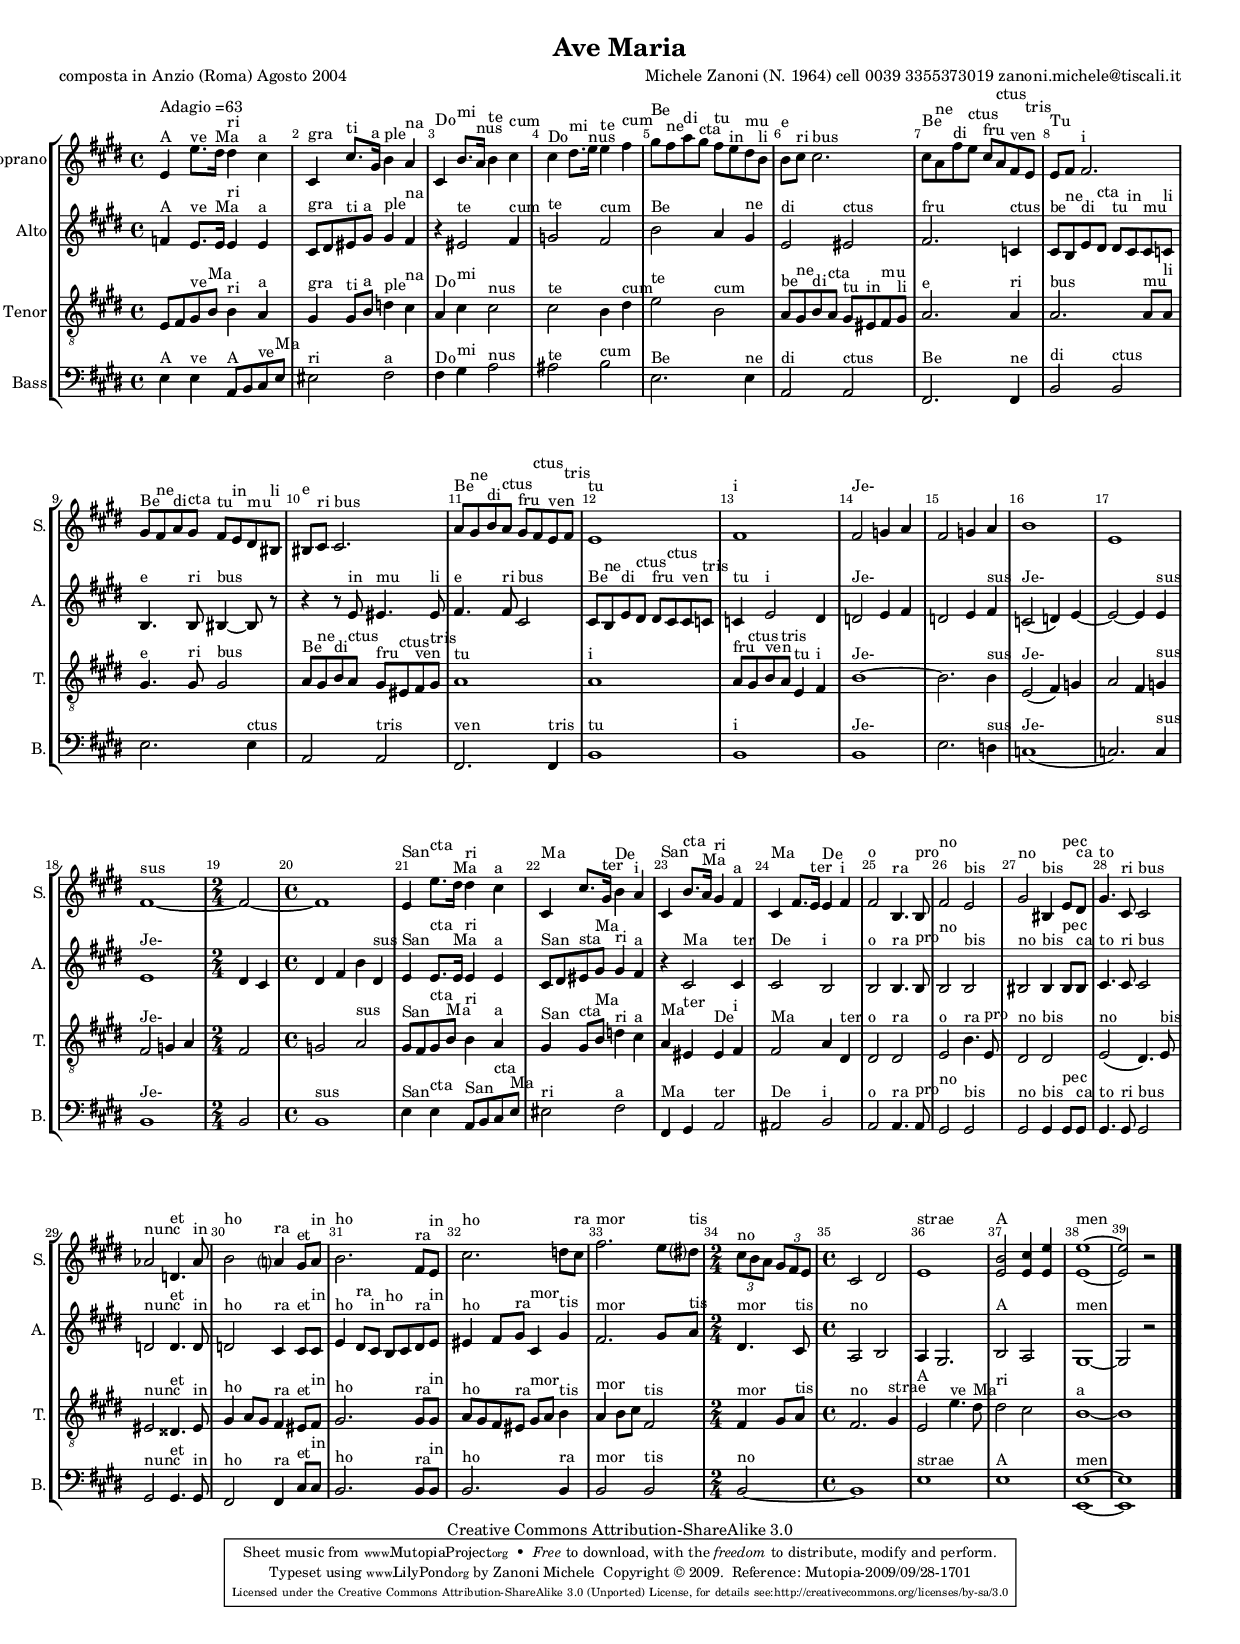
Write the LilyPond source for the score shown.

%=============================================
%   created by MuseScore Version: 0.9.5
%          giovedì 24 settembre 2009
%=============================================

\version "2.12.0"

%#(set-default-paper-size "a4")

\paper {
  line-width    = 190\mm
  left-margin   = 10\mm
  top-margin    = 10\mm
  bottom-margin = 20\mm
  indent = 0 \mm 
  %%set to ##t if your score is less than one page: 
  ragged-last-bottom = ##f 
  ragged-bottom = ##f  
  }

\header {
    title = "Ave Maria"
    poet = "composta in Anzio (Roma) Agosto 2004
"
    composer = "Michele Zanoni (N. 1964)
cell 0039 3355373019
zanoni.michele@tiscali.it"

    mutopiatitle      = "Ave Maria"
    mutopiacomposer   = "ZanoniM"
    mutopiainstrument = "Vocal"
    date              = "Anzio (Rome)  2004"
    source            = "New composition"
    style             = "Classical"
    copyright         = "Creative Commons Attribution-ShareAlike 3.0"
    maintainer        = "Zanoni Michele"
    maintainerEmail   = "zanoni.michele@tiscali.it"
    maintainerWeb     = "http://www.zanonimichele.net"

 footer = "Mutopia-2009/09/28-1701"
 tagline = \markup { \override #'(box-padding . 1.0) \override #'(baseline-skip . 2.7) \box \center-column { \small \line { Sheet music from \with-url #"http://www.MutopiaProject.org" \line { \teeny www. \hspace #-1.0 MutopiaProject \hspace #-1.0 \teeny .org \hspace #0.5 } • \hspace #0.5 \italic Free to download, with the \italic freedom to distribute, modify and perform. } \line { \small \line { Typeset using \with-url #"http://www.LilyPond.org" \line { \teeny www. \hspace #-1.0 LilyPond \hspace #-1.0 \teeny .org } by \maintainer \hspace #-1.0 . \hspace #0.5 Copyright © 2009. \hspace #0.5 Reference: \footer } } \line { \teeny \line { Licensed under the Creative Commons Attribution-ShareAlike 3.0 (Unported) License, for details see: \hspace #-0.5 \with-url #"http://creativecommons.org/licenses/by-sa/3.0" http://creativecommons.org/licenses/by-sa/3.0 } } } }
    }

ASvoiceAA = \relative c'{
    \set Staff.instrumentName = #"Soprano"
    \set Staff.shortInstrumentName = #"S."
    \clef treble
    %staffkeysig
    \key e \major 
        %barkeysig: 
        \key e \major 
%bartimesig: 
    \time 4/4 
    e4 ^\markup {}^\markup {Adagio    =63}^\markup {A}e'8. ^\markup {ve
}dis16 ^\markup {Ma}dis4 ^\markup {ri
}cis ^\markup {a} | % 1
    cis, ^\markup {gra}cis'8. ^\markup {ti}gis16 ^\markup {a}b4 ^\markup {ple}a ^\markup {na} | % 2
    cis, ^\markup {Do}b'8. ^\markup {mi}a16 ^\markup {nus}b4 ^\markup {te}cis ^\markup {cum} | % 3
    cis ^\markup {Do}dis8. ^\markup {mi}e16 ^\markup {nus}e4 ^\markup {te}fis ^\markup {cum} | % 4
    gis8 ^\markup {}^\markup {Be}fis ^\markup {ne}a ^\markup {di}gis ^\markup {cta}fis ^\markup {tu}e ^\markup {in}dis ^\markup {mu}b ^\markup {li} | % 5
    b ^\markup {e}cis ^\markup {ri}cis2. ^\markup {bus} | % 6
    cis8 ^\markup {Be}a ^\markup {ne}fis' ^\markup {di}e ^\markup {ctus}cis ^\markup {fru}a ^\markup {ctus}fis ^\markup {ven}e ^\markup {tris} | % 7
    e ^\markup {Tu}fis fis2. ^\markup {i} | % 8
    gis8 ^\markup {Be}fis ^\markup {ne}a ^\markup {di}gis ^\markup {cta}fis ^\markup {tu}e ^\markup {in}dis ^\markup {mu}bis ^\markup {li} | % 9
    bis ^\markup {e}cis ^\markup {ri}cis2. ^\markup {bus} | % 10
    a'8 ^\markup {Be}gis ^\markup {ne}b ^\markup {di}a ^\markup {ctus}gis ^\markup {fru}fis ^\markup {ctus}e ^\markup {ven}fis ^\markup {tris} | % 11
    e1 ^\markup {tu} | % 12
    fis ^\markup {i} | % 13
    fis2 ^\markup {Je-}g4 a  | % 14
    fis2 ^\markup {}g4 a  | % 15
    b1  | % 16
    e,  | % 17
    fis~ ^\markup {sus} | % 18
    %bartimesig: 
    \time 2/4 
    fis2~  | % 19
    %bartimesig: 
    \time 4/4 
    fis1  | % 20
    e4 ^\markup {San }e'8. ^\markup {cta }dis16 ^\markup {Ma}dis4 ^\markup {ri}cis ^\markup {a} | % 21
    cis, ^\markup {Ma}cis'8. gis16 ^\markup {ter}b4 ^\markup {De}a ^\markup {i} | % 22
    cis, ^\markup {San}b'8. ^\markup {cta}a16 ^\markup {Ma}gis4 ^\markup {ri}fis ^\markup {a} | % 23
    cis ^\markup {Ma}fis8. e16 ^\markup {ter}e4 ^\markup {De}fis ^\markup {i} | % 24
    fis2 ^\markup {o}b,4. ^\markup {ra}b8 ^\markup {pro} | % 25
    fis'2 ^\markup {no}e ^\markup {bis} | % 26
    gis ^\markup {no}bis,4 ^\markup {bis}e8 ^\markup {pec}dis ^\markup {ca} | % 27
    gis4. ^\markup {to}cis,8 ^\markup {ri}cis2 ^\markup {bus} | % 28
    aes' ^\markup {nunc}d,4. ^\markup {et}aes'8 ^\markup {in} | % 29
    b2 ^\markup {ho}a4 ^\markup {ra}gis8 ^\markup {et}a ^\markup {in} | % 30
    b2. ^\markup {ho}fis8 ^\markup {ra}e ^\markup {in} | % 31
    cis'2. ^\markup {ho}d8 cis ^\markup {ra} | % 32
    fis2. ^\markup {mor}e8 dis ^\markup {tis} | % 68
    %bartimesig: 
    \time 2/4 
    \times 2/3{cis8 ^\markup {no}b a }  \times 2/3{gis fis e }   | % 68
    %bartimesig: 
    \time 4/4 
    cis2 dis  | % 69
    e1 ^\markup {strae} | % 70
    <e b'>2 ^\markup {A}<e cis'>4 <e e'>  | % 71
    <e e'>1~ ^\markup {men} | % 72
    <e e'>2 r \bar "|." 
}% end of last bar in partorvoice

 

AAvoiceBA = \relative c'{
    \set Staff.instrumentName = #"Alto"
    \set Staff.shortInstrumentName = #"A."
    \clef treble
    %staffkeysig
    \key e \major 
        %barkeysig: 
        \key e \major 
%bartimesig: 
    \time 4/4 
    f4 ^\markup {}^\markup {A}e8. ^\markup {ve}e16 ^\markup {Ma}e4 ^\markup {ri}e ^\markup {a} | % 1
    cis8 ^\markup {gra}dis eis ^\markup {ti}gis ^\markup {a}gis4 ^\markup {ple}fis ^\markup {na} | % 2
    r eis2 ^\markup {te}fis4 ^\markup {cum} | % 3
    g2 ^\markup {te}fis ^\markup {cum} | % 4
    b ^\markup {Be}a4 gis ^\markup {ne} | % 5
    e2 ^\markup {}^\markup {di}eis ^\markup {}^\markup {ctus} | % 6
    fis2. ^\markup {}^\markup {fru}c4 ^\markup {ctus} | % 7
    cis8 ^\markup {be}b ^\markup {ne}e ^\markup {di}dis ^\markup {cta}dis ^\markup {tu}cis ^\markup {in}cis ^\markup {mu}c ^\markup {li} | % 8
    b4. ^\markup {e}b8 ^\markup {ri}bis4~ ^\markup {bus}bis8 r  | % 9
    r4 r8 e ^\markup {in}eis4. ^\markup {mu}eis8 ^\markup {li} | % 10
    fis4. ^\markup {e}fis8 ^\markup {ri}cis2 ^\markup {bus} | % 11
    cis8 ^\markup {Be}b ^\markup {ne}e ^\markup {di}dis ^\markup {ctus}dis ^\markup {fru}cis ^\markup {ctus}cis ^\markup {ven}c ^\markup {tris} | % 12
    c4 ^\markup {tu}e2 ^\markup {i}dis4  | % 13
    d2 ^\markup {Je-}e4 fis  | % 14
    d2 e4 fis ^\markup {sus} | % 15
    c2( ^\markup {Je-}d4) e~  | % 16
    e2~ e4 e ^\markup {sus} | % 17
    e1 ^\markup {Je-} | % 18
    %bartimesig: 
    \time 2/4 
    dis4 cis  | % 19
    %bartimesig: 
    \time 4/4 
    dis4 fis b dis, ^\markup {sus} | % 20
    e ^\markup {San}e8. ^\markup {cta}e16 ^\markup {Ma}e4 ^\markup {ri}e ^\markup {a} | % 21
    cis8 ^\markup {San}dis eis ^\markup {sta}gis ^\markup {Ma}gis4 ^\markup {ri}fis ^\markup {a} | % 22
    r cis2 ^\markup {Ma}cis4 ^\markup {ter} | % 23
    cis2 ^\markup {De}b ^\markup {i} | % 24
    b ^\markup {o}b4. ^\markup {ra}b8 ^\markup {pro} | % 25
    b2 ^\markup {no}b ^\markup {bis} | % 26
    bis ^\markup {no}bis4 ^\markup {bis}bis8 ^\markup {pec}bis ^\markup {ca} | % 27
    cis4. ^\markup {to}cis8 ^\markup {ri}cis2 ^\markup {bus} | % 28
    d ^\markup {nunc}d4. ^\markup {et}d8 ^\markup {in} | % 29
    d2 ^\markup {ho}cis4 ^\markup {ra}cis8 ^\markup {et}cis ^\markup {in} | % 30
    e4 ^\markup {ho}dis8 ^\markup {ra}cis ^\markup {in}b ^\markup {ho}cis dis ^\markup {ra}e ^\markup {in} | % 31
    eis4 ^\markup {ho}fis8 gis ^\markup {ra}cis,4 ^\markup {mor}gis' ^\markup {tis} | % 32
    fis2. ^\markup {mor}gis8 a ^\markup {tis} | % 68
    %bartimesig: 
    \time 2/4 
    dis,4. ^\markup {mor}cis8 ^\markup {tis} | % 68
    %bartimesig: 
    \time 4/4 
    a2 ^\markup {no}b  | % 69
    a4 gis2. ^\markup {} | % 70
    b2 ^\markup {A}a  | % 71
    gis1~ ^\markup {men} | % 72
    gis2 r \bar "|." 
}% end of last bar in partorvoice

 

ATvoiceCA = \relative c{
    \set Staff.instrumentName = #"Tenor"
    \set Staff.shortInstrumentName = #"T."
    \clef "treble_8"
    %staffkeysig
    \key e \major 
    \clef "treble_8"
    %barkeysig: 
        \key e \major 
%bartimesig: 
    \time 4/4 
    e8 ^\markup {}fis gis ^\markup {ve}b ^\markup {Ma}b4 ^\markup {ri}a ^\markup {a} | % 1
    gis ^\markup {gra}gis8 ^\markup {ti}b ^\markup {a}d4 ^\markup {ple}cis ^\markup {na} | % 2
    a ^\markup {Do}cis ^\markup {mi}cis2 ^\markup {nus} | % 3
    cis ^\markup {te}b4 dis ^\markup {cum} | % 4
    e2 ^\markup {te}b ^\markup {cum} | % 5
    a8 ^\markup {be}gis ^\markup {ne}b ^\markup {di}a ^\markup {cta}gis ^\markup {tu}eis ^\markup {in}fis ^\markup {mu}gis ^\markup {li} | % 6
    a2. ^\markup {e}a4 ^\markup {ri} | % 7
    a2. ^\markup {bus}a8 ^\markup {mu}a ^\markup {li} | % 8
    gis4. ^\markup {e}gis8 ^\markup {ri}gis2 ^\markup {bus} | % 9
    a8 ^\markup {Be}gis ^\markup {ne}b ^\markup {di}a ^\markup {ctus}gis ^\markup {fru}eis ^\markup {ctus}fis ^\markup {ven}gis ^\markup {tris} | % 10
    a1 ^\markup {tu} | % 11
    a ^\markup {i} | % 12
    a8 ^\markup {fru}gis ^\markup {ctus}b ^\markup {ven}a ^\markup {tris}e4 ^\markup {tu}fis ^\markup {i} | % 13
    b1~ ^\markup {Je-} | % 14
    b2. b4 ^\markup {sus} | % 15
    e,2( ^\markup {Je-}fis4) g  | % 16
    a2 fis4 g ^\markup {sus} | % 17
    fis2 ^\markup {Je-}g4 a  | % 18
    %bartimesig: 
    \time 2/4 
    fis2  | % 19
    %bartimesig: 
    \time 4/4 
    g2 a ^\markup {sus} | % 20
    gis8 ^\markup {San}fis gis ^\markup {cta}b ^\markup {Ma}b4 ^\markup {ri}a ^\markup {a} | % 21
    gis ^\markup {San}gis8 ^\markup {cta}b ^\markup {Ma}d4 ^\markup {ri}cis ^\markup {a} | % 22
    a ^\markup {Ma}eis ^\markup {ter}eis ^\markup {De}fis ^\markup {i} | % 23
    fis2 ^\markup {Ma}a4 dis, ^\markup {ter} | % 24
    dis2 ^\markup {o}dis ^\markup {ra} | % 25
    e ^\markup {o}b'4. ^\markup {ra}e,8 ^\markup {pro} | % 26
    dis2 ^\markup {no}dis ^\markup {bis} | % 27
    e( ^\markup {no}dis4.) e8 ^\markup {bis} | % 28
    eis2 ^\markup {nunc}disis4. ^\markup {et}eis8 ^\markup {in} | % 29
    gis4 ^\markup {ho}a8 gis fis4 ^\markup {ra}eis8 ^\markup {et}fis ^\markup {in} | % 30
    gis2. ^\markup {ho}gis8 ^\markup {ra}gis ^\markup {in} | % 31
    a ^\markup {ho}gis fis eis ^\markup {ra}gis ^\markup {mor}a b4 ^\markup {tis} | % 32
    a ^\markup {mor}b8 cis fis,2 ^\markup {tis} | % 68
    %bartimesig: 
    \time 2/4 
    fis4 ^\markup {mor}gis8 a ^\markup {tis} | % 68
    %bartimesig: 
    \time 4/4 
    fis2. ^\markup {no}gis4 ^\markup {strae} | % 69
    e2 ^\markup {A}e'4. ^\markup {ve}dis8 ^\markup {Ma} | % 70
    dis2 ^\markup {ri}cis  | % 71
    b1~ ^\markup {a} | % 72
    b \bar "|." 
}% end of last bar in partorvoice

 

ABvoiceDA = \relative c{
    \set Staff.instrumentName = #"Bass"
    \set Staff.shortInstrumentName = #"B."
    \clef bass
    %staffkeysig
    \key e \major 
        %barkeysig: 
        \key e \major 
%bartimesig: 
    \time 4/4 
    e4 ^\markup {A}e ^\markup {ve}a,8 ^\markup {A}b cis ^\markup {ve}e ^\markup {Ma} | % 1
    eis2 ^\markup {ri}fis ^\markup {a} | % 2
    fis4 ^\markup {Do}gis ^\markup {mi}a2 ^\markup {nus} | % 3
    ais ^\markup {te}b ^\markup {cum} | % 4
    e,2. ^\markup {Be}e4 ^\markup {ne} | % 5
    a,2 ^\markup {di}a ^\markup {ctus} | % 6
    fis2. ^\markup {Be}fis4 ^\markup {ne} | % 7
    b2 ^\markup {di}b ^\markup {ctus} | % 8
    e2. ^\markup {}e4 ^\markup {ctus} | % 9
    a,2 ^\markup {}a ^\markup {tris} | % 10
    fis2. ^\markup {ven}fis4 ^\markup {tris} | % 11
    b1 ^\markup {tu} | % 12
    b ^\markup {i} | % 13
    b ^\markup {Je-} | % 14
    e2. d4 ^\markup {sus} | % 15
    c1( ^\markup {Je-} | % 16
    c2.) c4 ^\markup {sus} | % 17
    b1 ^\markup {Je-} | % 18
    %bartimesig: 
    \time 2/4 
    b2  | % 19
    %bartimesig: 
    \time 4/4 
    b1 ^\markup {sus} | % 20
    e4 ^\markup {San }e ^\markup {cta}a,8 ^\markup {San}b cis ^\markup {cta}e ^\markup {Ma} | % 21
    eis2 ^\markup {ri}fis ^\markup {a} | % 22
    fis,4 ^\markup {Ma}gis a2 ^\markup {ter} | % 23
    ais ^\markup {De}b ^\markup {i} | % 24
    a ^\markup {o}a4. ^\markup {ra}a8 ^\markup {pro} | % 25
    gis2 ^\markup {no}gis ^\markup {bis} | % 26
    gis ^\markup {no}gis4 ^\markup {bis}gis8 ^\markup {pec}gis ^\markup {ca} | % 27
    gis4. ^\markup {to}gis8 ^\markup {ri}gis2 ^\markup {bus} | % 28
    gis ^\markup {nunc}gis4. ^\markup {et}gis8 ^\markup {in} | % 29
    fis2 ^\markup {ho}fis4 ^\markup {ra}cis'8 ^\markup {et}cis ^\markup {in} | % 30
    b2. ^\markup {ho}b8 ^\markup {ra}b ^\markup {in} | % 31
    b2. ^\markup {ho}b4 ^\markup {ra} | % 32
    b2 ^\markup {mor}b ^\markup {tis} | % 68
    %bartimesig: 
    \time 2/4 
    b2~ ^\markup {no} | % 68
    %bartimesig: 
    \time 4/4 
    b1  | % 69
    e ^\markup {strae} | % 70
    e ^\markup {A} | % 71
    <e, e'>~ ^\markup {men} | % 72
    <e e'> \bar "|." 
}% end of last bar in partorvoice


\score { 
    \relative << 
        \context StaffGroup = B<< 
            \context Staff = OASpartAG  << 
                \context Voice = OASpartAG \ASvoiceAA
            >>
                \context Staff = OAApartBG  << 
                    \context Voice = OAApartBG \AAvoiceBA
                >>
                    \context Staff = OATpartCG  << 
                        \context Voice = OATpartCG \ATvoiceCA
                    >>
                        \context Staff = OABpartDG  << 
                            \context Voice = OABpartDG \ABvoiceDA
                        >>
                    >> %end of StaffGroupB
                    \set Score.skipBars = ##t
                    \set Score.melismaBusyProperties = #'()
                    \override Score.BarNumber #'break-visibility = #end-of-line-invisible %%every bar is numbered.!!!
                    %% remove previous line to get barnumbers only at beginning of system.
                     #(set-accidental-style 'modern-cautionary)
                    \set Score.markFormatter = #format-mark-box-letters %%boxed rehearsal-marks
                    \override Score.TimeSignature #'style = #'() %%makes timesigs always numerical
                    %% remove previous line to get cut-time/alla breve or common time 
                >>
        }

#(set-global-staff-size 14)
